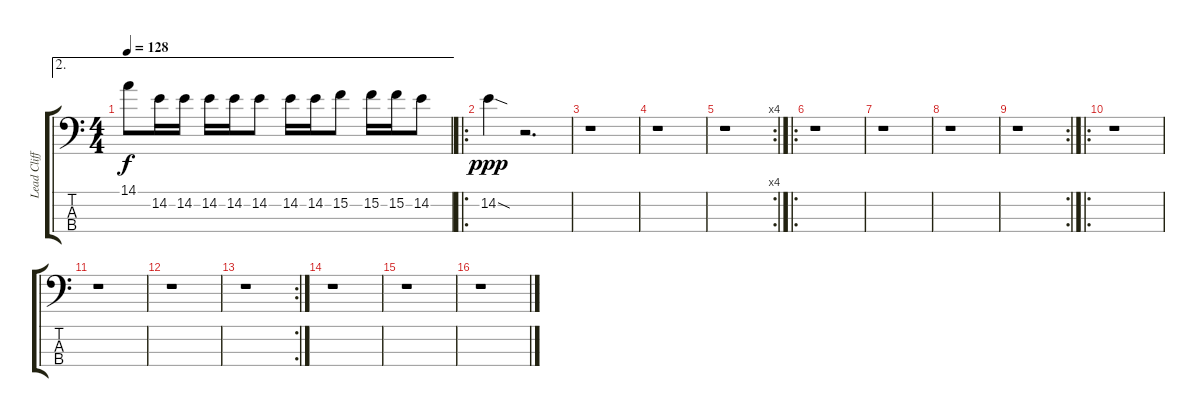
\track ("Lead Cliff I" "Lead Cliff") {instrument electricbassfinger}
\staff {score tabs}
\tuning (G2 D2 A1 E1) {hide}
\ae 2
\ts (4 4)
\tempo 128
\clef f4
\ks c
14.1.8{dy f instrument overdrivenguitar} 14.2.16 14.2.16 14.2.16 14.2.16 14.2.8 14.2.16 14.2.16 15.2.8 15.2.16 15.2.16 14.2.8 |
\ro
14.2{sod}.4{dy ppp} r.2{d} |
r.1 |
r.1 |
\rc 4
r.1 |
\ro
r.1 |
r.1 |
r.1 |
\rc 2
r.1 |
\ro
r.1 |
r.1 |
r.1 |
\rc 2
r.1 |
r.1 |
r.1 |
r.1
